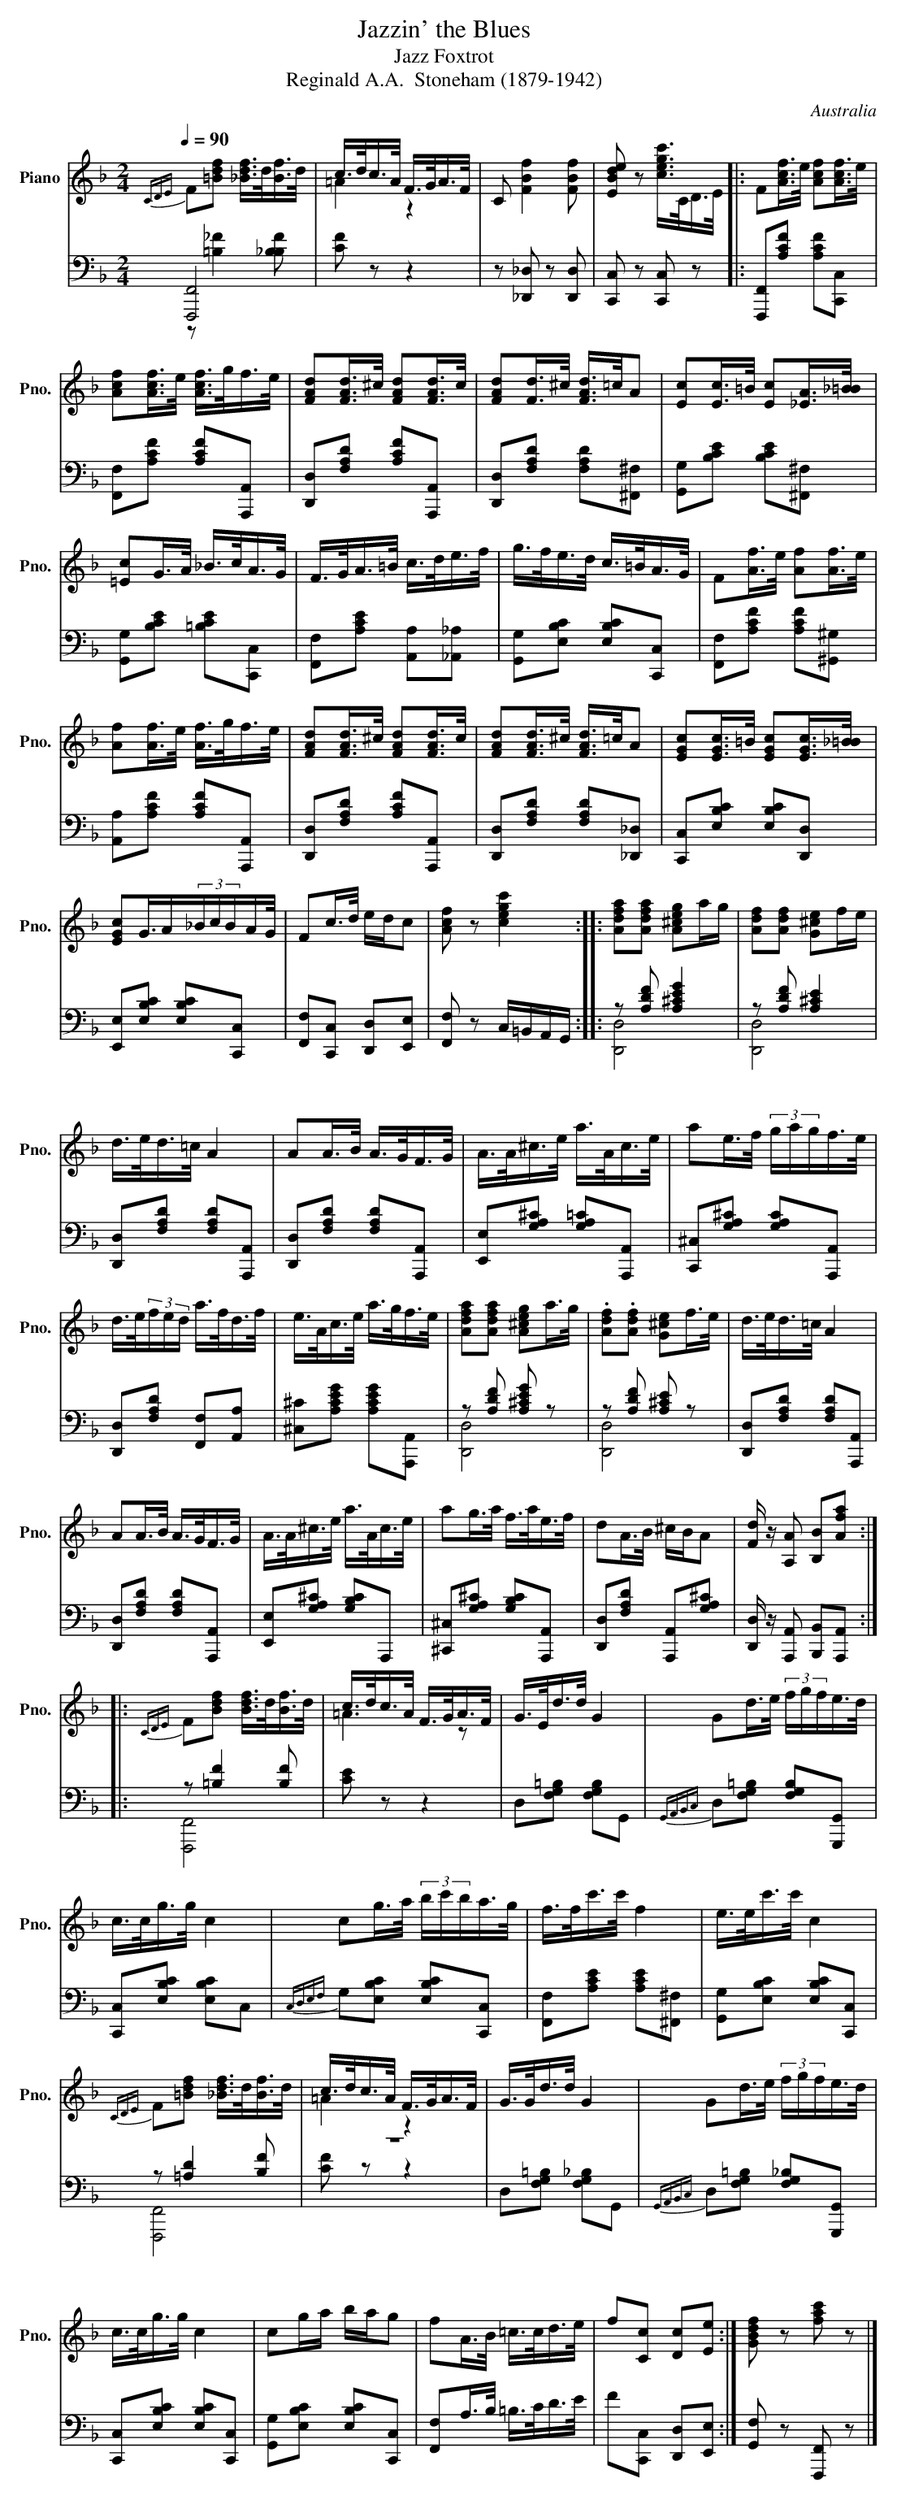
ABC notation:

X:1
T:Jazzin' the Blues
T:Jazz Foxtrot
T:Reginald A.A.  Stoneham (1879-1942)
O:Australia
%%score ( 1 4 ) | ( 2 3 )
L:1/16
M:2/4
Q: 1/4=90
K:F
V:1 treble nm="Piano" snm="Pno."
V:4 treble
V:2 bass
V:3 bass
V:1
{CDE} F2[=Bdf]2 [_Bdf]>d[Bf]>d | c>dc>A F>GA>F | C2 [FBf]4 [FBf]2 | [EBde]2 z2 [cegc']>CD>E |:
F2[Acf]>e [Acf]2[Acf]>e |$ [Acf]2[Acf]>e [Acf]>gf>e | [FAd]2[FAd]>^c [FAd]2[FAd]>c |
[FAd]2[Fd]>^c [FAd]>=cA2 | [Ec]2[Ec]>=B [Ec]2[_EA]>[_B=B] |$ [=Ec]2G>A _B>cA>G | F>GA>=B c>de>f |
g>fe>d c>=BA>G | F2[Af]>e [Af]2[Af]>e |$ [Af]2[Af]>e [Af]>gf>e | [FAd]2[FAd]>^c [FAd]2[FAd]>c |
[FAd]2[FAd]>^c [FAd]>=cA2 | [EGc]2[EGc]>=B [EGc]2[EGc]>[_B=B] |$ [EGc]2G3/2A(3_BcBAG/ |
F2c>d edc2 | [Acf]2 z2 [cegc']4 :: [Adfa]2[Adfa]2 [A^ceg]2ag | [Adf]2[Adf]2 [G^ce]2fe |$
d>ed>=c A4 | A2A>B A>GF>G | A>A^c>e a>Ac>e | a2e>f (3gagf>e |$ d>e(3fed a>fd>f | e>Ac>e a>gf>e |
[Adfa]2[Adfa]2 [A^ceg]2a>g | .[Adf]2.[Adf]2 [G^ce]2f>e | d>ed>=c A4 |$ A2A>B A>GF>G |
A>A^c>e a>Ac>e | a2g>a f>ae>f | d2A>B ^cBA2 | [Fd] z [A,A]2 [B,B]2[Afa]2 ::$
{CDE} F2[Bdf]2 [Bdf]>d[Bf]>d | c>dc>A F>GA>F | G>Ed>d G4 | G2d>e (3fgfe>d |$ c>cg>g c4 |
c2g>a (3bc'ba>g | f>fc'>c' f4 | e>ec'>c' c4 |${CDE} F2[=Bdf]2 [_Bdf]>d[Bf]>d | c>dc>A F>GA>F |
G>Gd>d G4 | G2d>e (3fgfe>d |$ c>cg>g c4 | c2ga bag2 | f2A>B =c>cd>e | f2[Cc]2 [Dc]2[Ee]2 :|
[GBdf]2 z2 [fac']2 z2 |]
V:2
[F,,,F,,]8 | [CF]2 z2 z4 | z2 [_D,,_D,]2 z2 [D,,D,]2 | [C,,C,]2 z2 [C,,C,]2 z2 |:
[F,,,F,,]2[A,CF]2 [A,CF]2[C,,C,]2 |$ [F,,F,]2[A,CF]2 [A,CF]2[A,,,A,,]2 |
[D,,D,]2[F,A,D]2 [A,CF]2[A,,,A,,]2 | [D,,D,]2[F,A,D]2 [F,A,D]2[^F,,^F,]2 |
[G,,G,]2[B,CE]2 [B,CE]2[^F,,^F,]2 |$ [G,,G,]2[B,CE]2 [=B,CE]2[C,,C,]2 |
[F,,F,]2[A,CE]2 [A,,A,]2[_A,,_A,]2 | [G,,G,]2[E,B,C]2 [E,B,C]2[C,,C,]2 |
[F,,F,]2[A,CF]2 [A,CF]2[^G,,^G,]2 |$ [A,,A,]2[A,CF]2 [A,CF]2[A,,,A,,]2 |
[D,,D,]2[F,A,D]2 [A,CF]2[A,,,A,,]2 | [D,,D,]2[F,A,D]2 [F,A,D]2[_D,,_D,]2 |
[C,,C,]2[E,B,C]2 [E,B,C]2[D,,D,]2 |$ [E,,E,]2[E,B,C]2 [E,B,C]2[C,,C,]2 |
[F,,F,]2[C,,C,]2 [D,,D,]2[E,,E,]2 | [F,,F,]2 z2 C,=B,,A,,G,, :: z2 [A,DF]2 [A,^CEG]4 |
z2 [A,DF]2 [A,^CE]4 |$ [D,,D,]2[F,A,D]2 [F,A,D]2[A,,,A,,]2 | [D,,D,]2[F,A,D]2 [F,A,D]2[A,,,A,,]2 |
[E,,E,]2[G,A,^C]2 [G,A,=C]2[A,,,A,,]2 | [C,,^C,]2[G,A,^C]2 [G,A,C]2[A,,,A,,]2 |$
[D,,D,]2[F,A,D]2 [F,,F,]2[A,,A,]2 | [^C,^C]2[A,CEG]2 [A,CEG]2[A,,,A,,]2 |
z2 [A,DF]2 [A,^CEG]2 z2 | z2 [A,DF]2 [A,^CE]2 z2 | [D,,D,]2[F,A,D]2 [F,A,D]2[A,,,A,,]2 |$
[D,,D,]2[F,A,D]2 [F,A,D]2[A,,,A,,]2 | [E,,E,]2[G,A,^C]2 [G,B,C]2A,,,2 |
[^C,,^C,]2[G,A,^C]2 [G,B,C]2[A,,,A,,]2 | [D,,D,]2[F,A,D]2 [A,,,A,,]2[G,A,^C]2 |
[D,,D,] z [A,,,A,,]2 [B,,,B,,]2[A,,,A,,]2 ::$ z2 [=B,F]4 [B,F]2 | [CE]2 z2 z4 |
D,2[F,G,=B,]2 [F,G,B,]2G,,2 |{G,,A,,B,,C,} D,2[F,G,=B,]2 [F,G,B,]2[G,,,G,,]2 |$
[C,,C,]2[E,B,C]2 [E,B,C]2C,2 |{C,D,E,F,} G,2[E,B,C]2 [E,B,C]2[C,,C,]2 |
[F,,F,]2[A,CE]2 [A,CE]2[^F,,^F,]2 | [G,,G,]2[E,B,C]2 [E,B,C]2[C,,C,]2 |$ z2 [=A,D]4 [B,F]2 | z8 |
D,2[F,G,=B,]2 [F,G,_B,]2G,,2 |{G,,A,,B,,C,} D,2[F,G,=B,]2 [F,G,_B,]2[G,,,G,,]2 |$
[C,,C,]2[E,B,C]2 [E,B,C]2[C,,C,]2 | [G,,G,]2[E,B,C]2 [E,B,C]2[C,,C,]2 | [F,,F,]2A,>B, =B,>CD>E |
F2[C,,C,]2 [D,,D,]2[E,,E,]2 :| [G,,F,]2 z2 [F,,,F,,]2 z2 |]
V:3
z2 [=B,_F]4 [_B,B,F]2 | x8 | x8 | x8 |: x8 |$ x8 | x8 | x8 | x8 |$ x8 | x8 | x8 | x8 |$ x8 | x8 |
x8 | x8 |$ x8 | x8 | x8 :: [D,,D,]8 | [D,,D,]8 |$ x8 | x8 | x8 | x8 |$ x8 | x8 | [D,,D,]8 |
[D,,D,]8 | x8 |$ x8 | x8 | x8 | x8 | x8 ::$ [F,,,F,,]8 | x8 | x8 | x8 |$ x8 | x8 | x8 | x8 |$
[F,,,F,,]8 | [CF]2 z2 z4 | x8 | x8 |$ x8 | x8 | x8 | x8 :| x8 |]
V:4
x8 | =A4 z4 | x8 | x8 |: x8 |$ x8 | x8 | x8 | x8 |$ x8 | x8 | x8 | x8 |$ x8 | x8 | x8 | x8 |$ x8 |
x8 | x8 :: x8 | x8 |$ x8 | x8 | x8 | x8 |$ x8 | x8 | x8 | x8 | x8 |$ x8 | x8 | x8 | x8 | x8 ::$
x8 | =A6 z2 | x8 | x8 |$ x8 | x8 | x8 | x8 |$ x8 | =A4 z4 | x8 | x8 |$ x8 | x8 | x8 | x8 :| x8 |]
